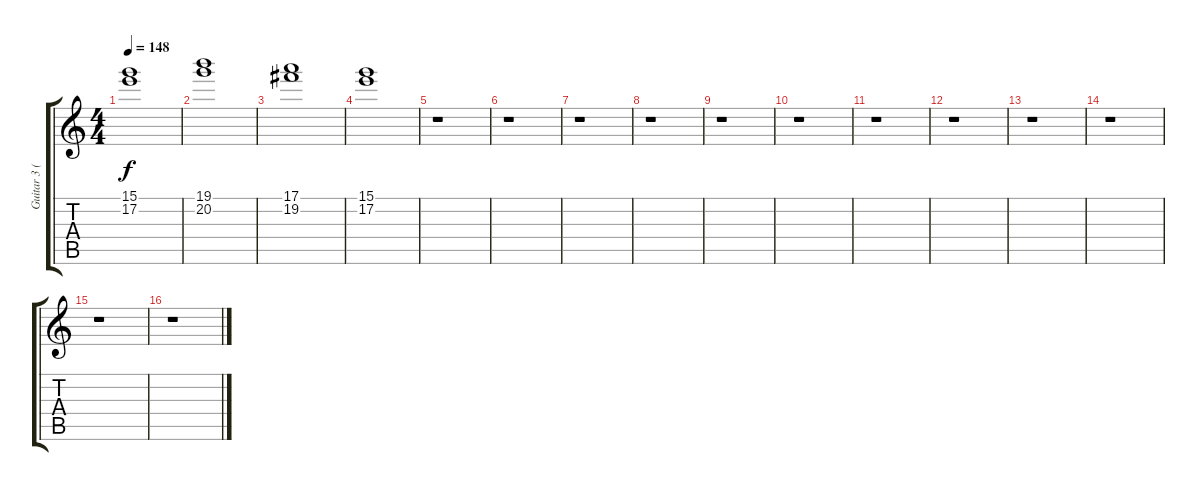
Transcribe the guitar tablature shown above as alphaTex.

\track ("Guitar 3 (Little Fills)" "Guitar 3 (") {instrument distortionguitar}
\staff {score tabs}
\tuning (E4 B3 G3 D3 A2 E2) {hide}
\ts (4 4)
\tempo 148
\clef g2
\ks c
(15.1 17.2).1{dy f} |
(19.1 20.2).1 |
(17.1 19.2).1 |
(15.1 17.2).1 |
r.1 |
r.1 |
r.1 |
r.1 |
r.1 |
r.1 |
r.1 |
r.1 |
r.1 |
r.1 |
r.1 |
r.1
